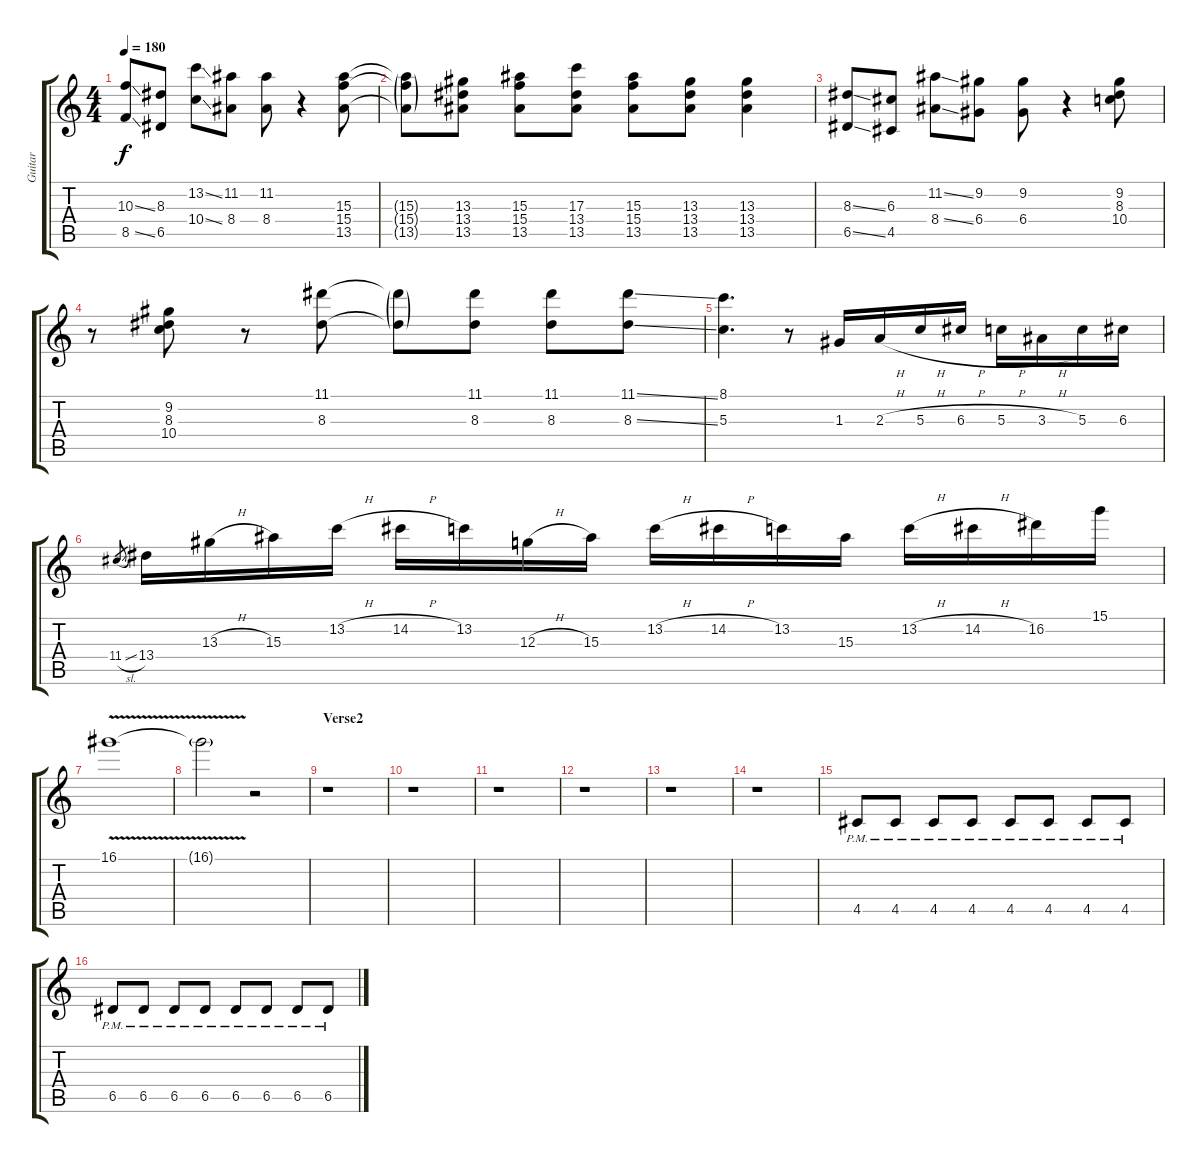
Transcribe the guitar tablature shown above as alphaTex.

\track ("Guitar" "Guitar") {instrument distortionguitar}
\staff {score tabs}
\tuning (E4 B3 G3 D3 A2 E2) {hide}
\ts (4 4)
\tempo 180
\clef g2
\ks c
(10.3{ss} 8.5{ss}).8{dy f} (8.3 6.5).8 (13.2{ss} 10.4{ss}).8 (11.2 8.4).8 (11.2 8.4).8 r.4 (15.3 15.4 13.5).8 |
(15.3{g t} 15.4{g t} 13.5{g t}).8 (13.3 13.4 13.5).8 (15.3 15.4 13.5).8 (17.3 13.4 13.5).8 (15.3 15.4 13.5).8 (13.3 13.4 13.5).8 (13.3 13.4 13.5).4 |
(8.3{ss} 6.5{ss}).8 (6.3 4.5).8 (11.2{ss} 8.4{ss}).8 (9.2 6.4).8 (9.2 6.4).8 r.4 (9.2 8.3 10.4).8 |
r.8 (9.2 8.3 10.4).8 r.8 (11.1 8.3).8 (11.1{g t} 8.3{g t}).8 (11.1 8.3).8 (11.1 8.3).8 (11.1{ss} 8.3{ss}).8 |
(8.1 5.3).4{d} r.8 1.3.16 2.3{h}.16 5.3{h}.16 6.3{h}.16 5.3{h}.16 3.3{h}.16 5.3.16 6.3.16 |
11.4{sl}.8{gr} 13.4.16 13.3{h}.16 15.3.16 13.2{h}.16 14.2{h}.16 13.2.16 12.3{h}.16 15.3.16 13.2{h}.16 14.2{h}.16 13.2.16 15.3.16 13.2{h}.16 14.2{h}.16 16.2.16 15.1.16 |
16.1{v}.1 |
16.1{v g t}.2 r.2 |
\section ("" "Verse2")
r.1 |
r.1 |
r.1 |
r.1 |
r.1 |
r.1 |
4.5{pm}.8 4.5{pm}.8 4.5{pm}.8 4.5{pm}.8 4.5{pm}.8 4.5{pm}.8 4.5{pm}.8 4.5{pm}.8 |
6.5{pm}.8 6.5{pm}.8 6.5{pm}.8 6.5{pm}.8 6.5{pm}.8 6.5{pm}.8 6.5{pm}.8 6.5{pm}.8
